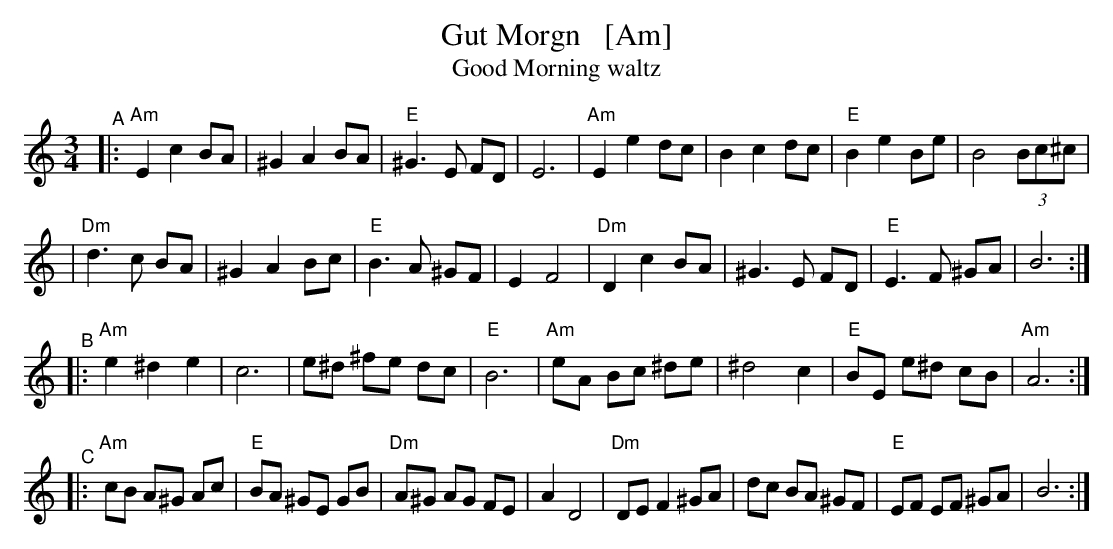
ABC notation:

X:1
T: Gut Morgn   [Am]
T: Good Morning waltz
M: 3/4
L: 1/8
K: Am
"^A"\
|: "Am"E2 c2 BA | ^G2 A2 BA | "E"^G3  E  FD | E6 \
|  "Am"E2 e2 dc |  B2 c2 dc | "E" B2 e2  Be | B4 (3Bc^c |
|  "Dm"d3  c BA | ^G2 A2 Bc | "E" B3  A ^GF | E2 F4 \
|  "Dm"D2 c2 BA | ^G3  E FD | "E" E3  F ^GA | B6 :|
"^B"\
|: "Am"e2 ^d2  e2 |  c6    |   e^d ^fe dc |  "E"B6 \
|  "Am"eA  Bc ^de | ^d4 c2 | "E"BE e^d cB | "Am"A6 :|
"^C"\
|: "Am"cB A^G Ac | "E"BA ^GE  GB | "Dm"A^G AG  FE | A2 D4 \
|  "Dm"DE F2 ^GA |    dc  BA ^GF |  "E"EF  EF ^GA | B6 :|
